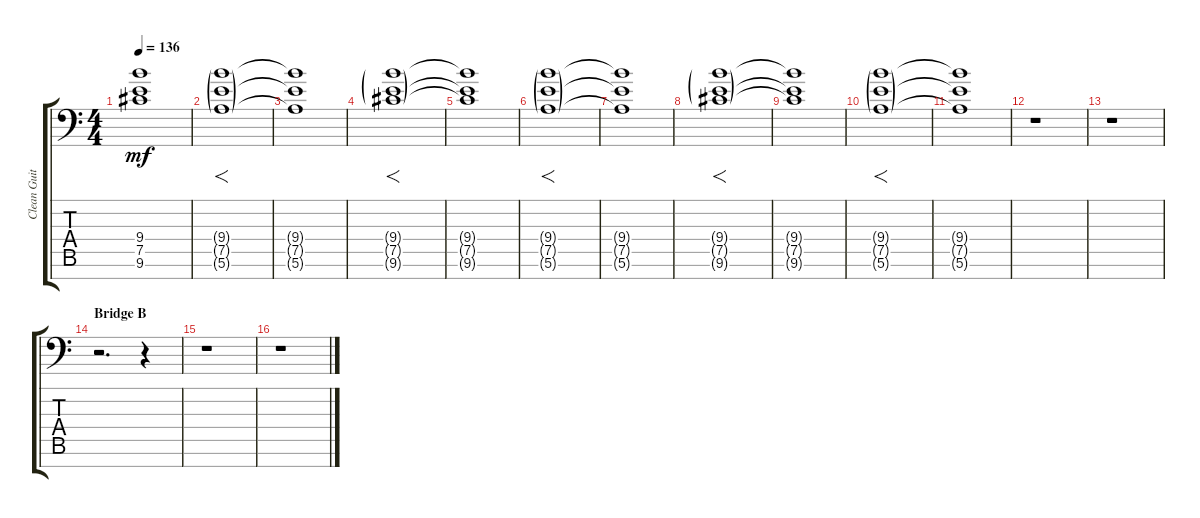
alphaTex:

\track ("Clean Guitar 1" "Clean Guit") {instrument electricguitarjazz}
\staff {score tabs}
\tuning (E4 B3 Gb3 D3 A2 E2 A1) {hide}
\ts (4 4)
\tempo 136
\clef f4
\ks c
(9.4{t} 7.5{t} 9.6{t}).1{dy mf} |
(9.4{g} 7.5{g} 5.6{g}).1{f} |
(9.4{t} 7.5{t} 5.6{t}).1 |
(9.4{g} 7.5{g} 9.6{g}).1{f} |
(9.4{t} 7.5{t} 9.6{t}).1 |
(9.4{g} 7.5{g} 5.6{g}).1{f} |
(9.4{t} 7.5{t} 5.6{t}).1 |
(9.4{g} 7.5{g} 9.6{g}).1{f} |
(9.4{t} 7.5{t} 9.6{t}).1 |
(9.4{g} 7.5{g} 5.6{g}).1{f} |
(9.4{t} 7.5{t} 5.6{t}).1 |
r.1 |
r.1 |
\section ("" "Bridge B")
r.2{d} r.4 |
r.1 |
r.1
